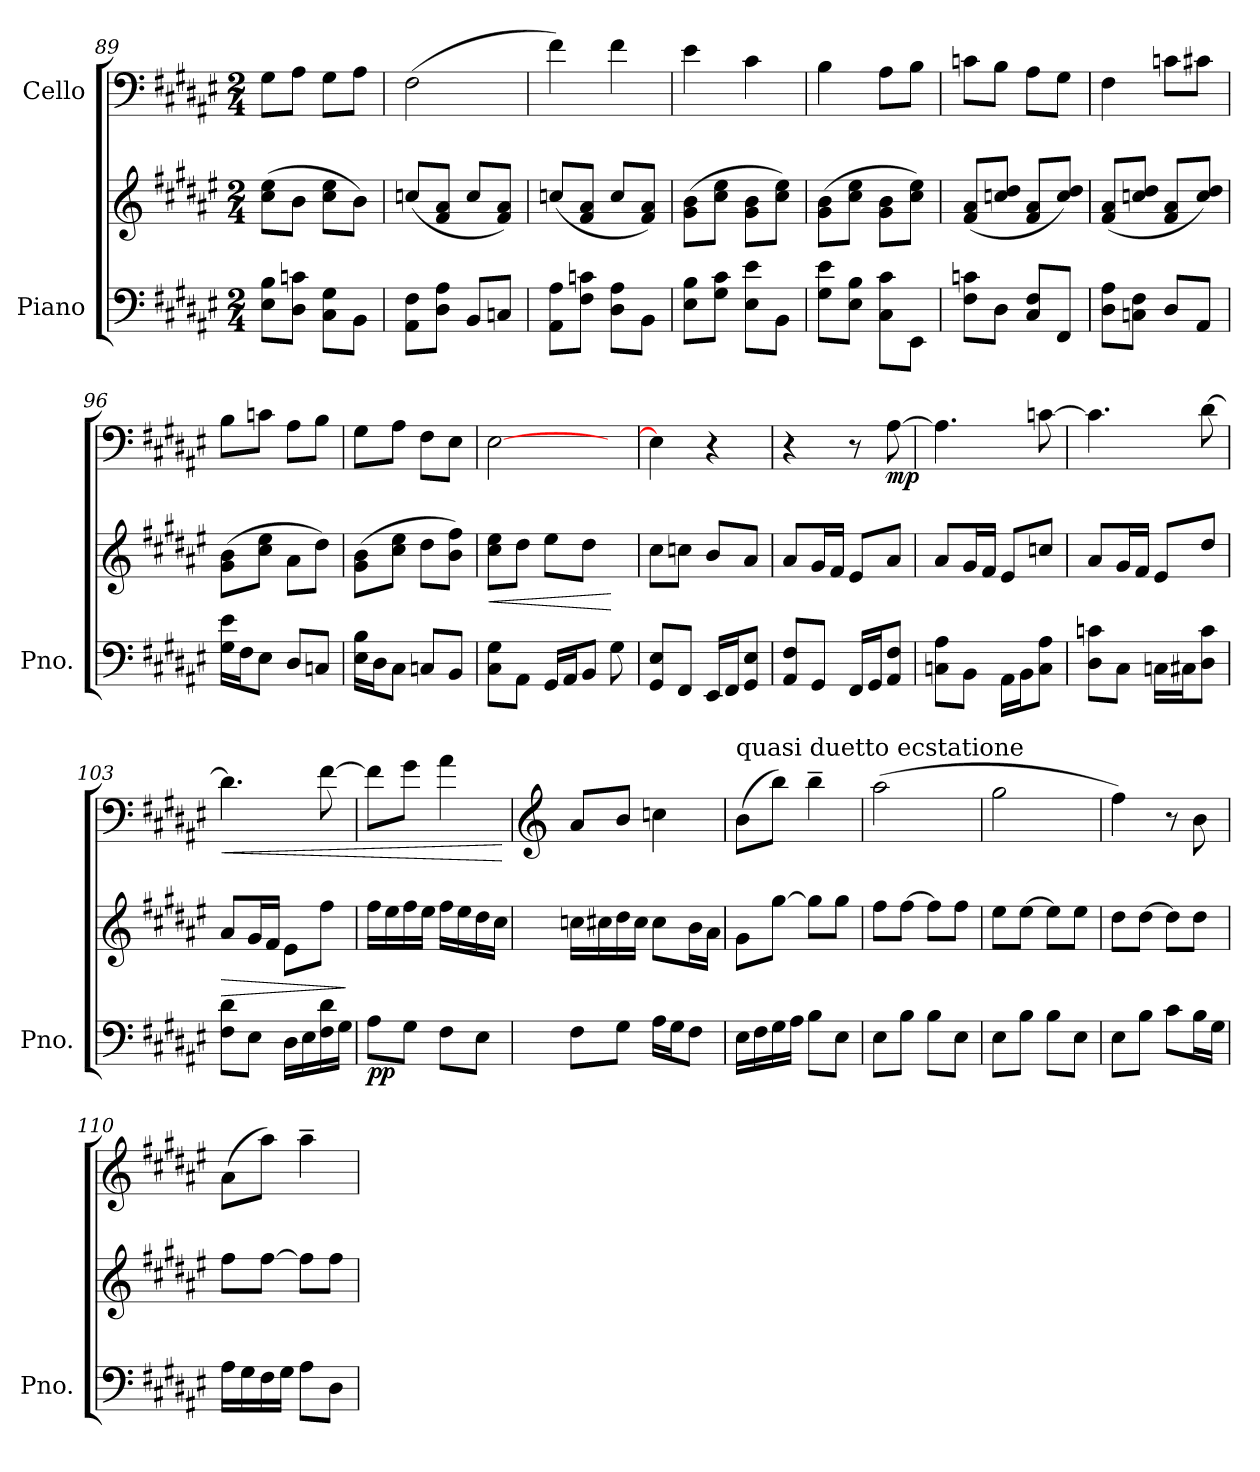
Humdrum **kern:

**kern	**kern	**dynam	**kern	**dynam
*part2	*part2	*part2	*part1	*part1
*staff3	*staff2	*staff2/3	*staff1	*staff1
*I"Piano	*	*	*I"Cello	*
*I'Pno.	*	*	*	*
*clefF4	*clefG2	*	*clefF4	*
*k[f#c#g#d#a#e#]	*k[f#c#g#d#a#e#]	*	*k[f#c#g#d#a#e#]	*
*M2/4	*M2/4	*	*M2/4	*
=89	=89	=89	=89	=89
8E# 8BL	(8cc# 8ee#L	.	8G#L	.
8D# 8cnJ	8bJ	.	8A#J	.
8C# 8G#L	8cc# 8ee#L	.	8G#L	.
8BBJ	8bJ)	.	8A#J	.
=90	=90	=90	=90	=90
8AA# 8F#L	(8ccnL	.	(2F#	.
8D# 8A#J	8f# 8a#J	.	.	.
8BBL	8ccL	.	.	.
8CnJ	8f# 8a#J)	.	.	.
=91	=91	=91	=91	=91
8AA# 8A#L	(8ccnL	.	4f#)	.
8F# 8cnJ	8f# 8a#J	.	.	.
8D# 8A#L	8ccL	.	4f#	.
8BBJ	8f# 8a#J)	.	.	.
=92	=92	=92	=92	=92
8E# 8BL	(8b 8g#L	.	4e#	.
8G# 8c#J	8cc# 8ee#J	.	.	.
8E# 8e#L	8g# 8bL	.	4c#	.
8BBJ	8cc# 8ee#J)	.	.	.
=93	=93	=93	=93	=93
8G# 8e#L	(8g# 8bL	.	4B	.
8E# 8BJ	8cc# 8ee#J	.	.	.
8C# 8c#L	8g# 8bL	.	8A#L	.
8EE#J	8cc# 8ee#J)	.	8BJ	.
=94	=94	=94	=94	=94
8F# 8cnL	(8f# 8a#L	.	8cnL	.
8D#J	8ccn 8dd#J	.	8BJ	.
8C# 8F#L	8f# 8a#L	.	8A#L	.
8FF#J	8cc 8dd#J)	.	8G#J	.
=95	=95	=95	=95	=95
8D# 8A#L	(8f# 8a#L	.	4F#	.
8Cn 8F#J	8ccn 8dd#J	.	.	.
8D#L	8f# 8a#L	.	8cnL	.
8AA#J	8cc 8dd#J)	.	8c#XJ	.
=96	=96	=96	=96	=96
16G# 16e#LL	(8g# 8bL	.	8BL	.
16F#J	.	.	.	.
8E#J	8cc# 8ee#J	.	8cnJ	.
8D#L	8a#L	.	8A#L	.
8CnJ	8dd#J)	.	8BJ	.
=97	=97	=97	=97	=97
16E# 16BLL	(8g# 8bL	.	8G#L	.
16D#J	.	.	.	.
8C#J	8cc# 8ee#J	.	8A#J	.
8CnL	8dd#L	.	8F#L	.
8BBJ	8b 8ff#J)	.	8E#J	.
=98	=98	=98	=98	=98
!	!	!LO:HP:b	!	!
8C# 8G#L	8cc# 8ee#L	<	[2E#	.
8AA#J	8dd#J	.	.	.
16GG#LL	8ee#L	.	.	.
16AA#J	.	.	.	.
8BBJ	8dd#J	.	.	.
8G#	8ryy	[	8ryy	.
=99	=99	=99	=99	=99
!	!	!LO:DY:b=2	!	!
!	!	!LO:DY:n=1:b	!	!
8GG# 8E#L	8cc#L	mf mp	4E#]	.
8FF#J	8ccnJ	.	.	.
16EE#LL	8bL	.	4r	.
16FF#J	.	.	.	.
8GG# 8E#J	8a#J	.	.	.
=100	=100	=100	=100	=100
8AA# 8F#L	8a#L	.	4r	.
8GG#J	16g#L	.	.	.
.	16f#JJ	.	.	.
16FF#LL	8e#L	.	8r	.
16GG#J	.	.	.	.
!	!	!	!	!LO:DY:b
8AA# 8F#J	8a#J	.	[8A#	mp
=101	=101	=101	=101	=101
8Cn 8A#L	8a#L	.	4.A#]	.
8BBJ	16g#L	.	.	.
.	16f#JJ	.	.	.
16AA#LL	8e#L	.	.	.
16BBJ	.	.	.	.
8C 8A#J	8ccnJ	.	[8cn	.
=102	=102	=102	=102	=102
8D# 8cnL	8a#L	.	4.c]	.
8C#J	16g#L	.	.	.
.	16f#JJ	.	.	.
16CnLL	8e#L	.	.	.
16C#XJ	.	.	.	.
8D# 8cJ	8dd#J	.	[8d#	.
=103	=103	=103	=103	=103
!	!	!LO:HP:b	!	!LO:HP:b
8F# 8d#L	8a#L	>	4.d#]	<
8E#J	16g#L	.	.	.
.	16f#JJ	.	.	.
16D#LL	8e#L	.	.	.
16E#	.	.	.	.
16F# 16d#	8ff#J	.	[8f#	.
16G#JJ	.	.	.	.
.	.	]	.	.
=104	=104	=104	=104	=104
!	!	!LO:DY:b=2	!	!
!	!	!LO:DY:n=1:b	!	!
8A#L	16ff#LL	p p	8f#L]	.
.	16ee#	.	.	.
8G#J	16ff#	.	8g#J	.
.	16ee#JJ	.	.	.
8F#L	16ff#LL	.	4a#	.
.	16ee#	.	.	.
8E#J	16dd#	.	.	.
.	16cc#JJ	.	.	.
.	.	.	.	[
=105	=105	=105	=105	=105
*	*	*	*clefG2	*
8F#L	16ccnLL	.	8a#L	.
.	16cc#X	.	.	.
8G#J	16dd#	.	8bJ	.
.	16cc#JJ	.	.	.
16A#LL	8cc#L	.	4ccn	.
16G#J	.	.	.	.
8F#J	16bL	.	.	.
.	16a#JJ	.	.	.
=106	=106	=106	=106	=106
!	!	!	!LO:TX:a:t=quasi duetto ecstatione	!
16E#LL	8g#L	.	(8bL	.
16F#	.	.	.	.
16G#	[8gg#J	.	8bbJ)	.
16A#JJ	.	.	.	.
8BL	8gg#L]	.	4bb~	.
8E#J	8gg#J	.	.	.
=107	=107	=107	=107	=107
8E#L	8ff#L	.	(2aa#	.
8BJ	[8ff#J	.	.	.
8BL	8ff#L]	.	.	.
8E#J	8ff#J	.	.	.
=108	=108	=108	=108	=108
8E#L	8ee#L	.	2gg#	.
8BJ	[8ee#J	.	.	.
8BL	8ee#L]	.	.	.
8E#J	8ee#J	.	.	.
=109	=109	=109	=109	=109
8E#L	8dd#L	.	4ff#)	.
8BJ	[8dd#J	.	.	.
8c#L	8dd#L]	.	8r	.
16BL	8dd#J	.	8b	.
16G#JJ	.	.	.	.
=110	=110	=110	=110	=110
16A#LL	8ff#L	.	(8a#L	.
16G#	.	.	.	.
16F#	[8ff#J	.	8aa#J)	.
16G#JJ	.	.	.	.
8A#L	8ff#L]	.	4aa#~	.
8D#J	8ff#J	.	.	.
=	=	=	=	=
*-	*-	*-	*-	*-
